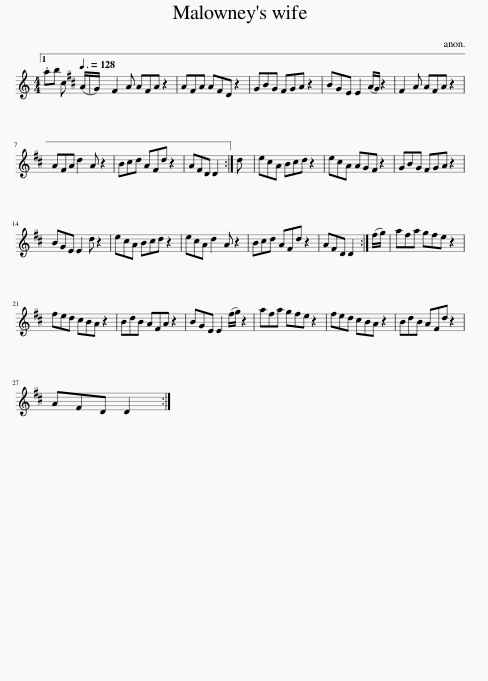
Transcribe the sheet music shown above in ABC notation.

X:1
L:1/8
M:4/4
I:linebreak $
K:C
V:1 treble
V:1
 .ab c[Q:3/8=128] (A/G/) | ^F2 A AFA z2 | A^FA AFD z2 | GBG ^FGA z2 | BGE E2 (A/G/) z2 | %5
 ^F2 A AFA z2 |$ A^FA d2 A z2 | B^cd A^Fd z2 | A^FD D2 :| d | %10
 e^cA Bcd z2 | e^cA AG^F z2 | GBG ^FGA z2 |$ BGE E2 d z2 | e^cA Bcd z2 | %15
 e^cA d2 A z2 | B^cd A^Fd z2 | A^FD D2 :| (^f/g/) | a^fa gfe z2 |$ %20
 ^fed ^cBA z2 | BdB A^FA z2 | BGE E2 (^f/g/) z2 | a^fa gfe z2 | ^fed ^cBA z2 | %25
 BdB A^Fd z2 |$ A^FD D2 :| %27
